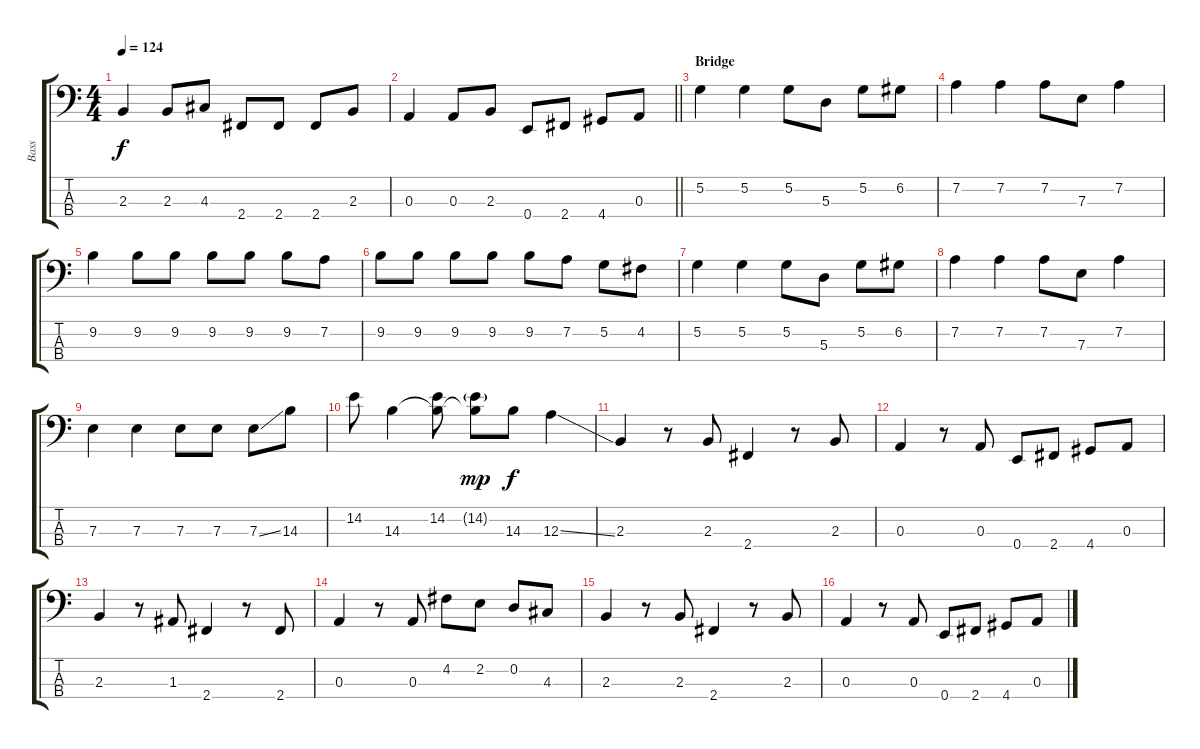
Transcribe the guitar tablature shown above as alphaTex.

\track ("Bass" "Bass") {instrument electricbasspick}
\staff {score tabs}
\tuning (G2 D2 A1 E1) {hide}
\ts (4 4)
\tempo 124
\clef f4
\ks c
2.3.4{dy f} 2.3.8 4.3.8 2.4.8 2.4.8 2.4.8 2.3.8 |
\barLineRight lightlight
0.3.4 0.3.8 2.3.8 0.4.8 2.4.8 4.4.8 0.3.8 |
\section ("" "Bridge")
5.2.4 5.2.4 5.2.8 5.3.8 5.2.8 6.2.8 |
7.2.4 7.2.4 7.2.8 7.3.8 7.2.4 |
9.2.4 9.2.8 9.2.8 9.2.8 9.2.8 9.2.8 7.2.8 |
9.2.8 9.2.8 9.2.8 9.2.8 9.2.8 7.2.8 5.2.8 4.2.8 |
5.2.4 5.2.4 5.2.8 5.3.8 5.2.8 6.2.8 |
7.2.4 7.2.4 7.2.8 7.3.8 7.2.4 |
7.3.4 7.3.4 7.3.8 7.3.8 7.3{ss}.8 14.3.8 |
14.2.8 14.3.4 (14.2 14.3{t}).8 (14.2{g} 14.3{t}).8{dy mp} 14.3.8{dy f} 12.3{ss}.4 |
2.3.4 r.8 2.3.8 2.4.4 r.8 2.3.8 |
0.3.4 r.8 0.3.8 0.4.8 2.4.8 4.4.8 0.3.8 |
2.3.4 r.8 1.3.8 2.4.4 r.8 2.4.8 |
0.3.4 r.8 0.3.8 4.2.8 2.2.8 0.2.8 4.3.8 |
2.3.4 r.8 2.3.8 2.4.4 r.8 2.3.8 |
0.3.4 r.8 0.3.8 0.4.8 2.4.8 4.4.8 0.3.8
